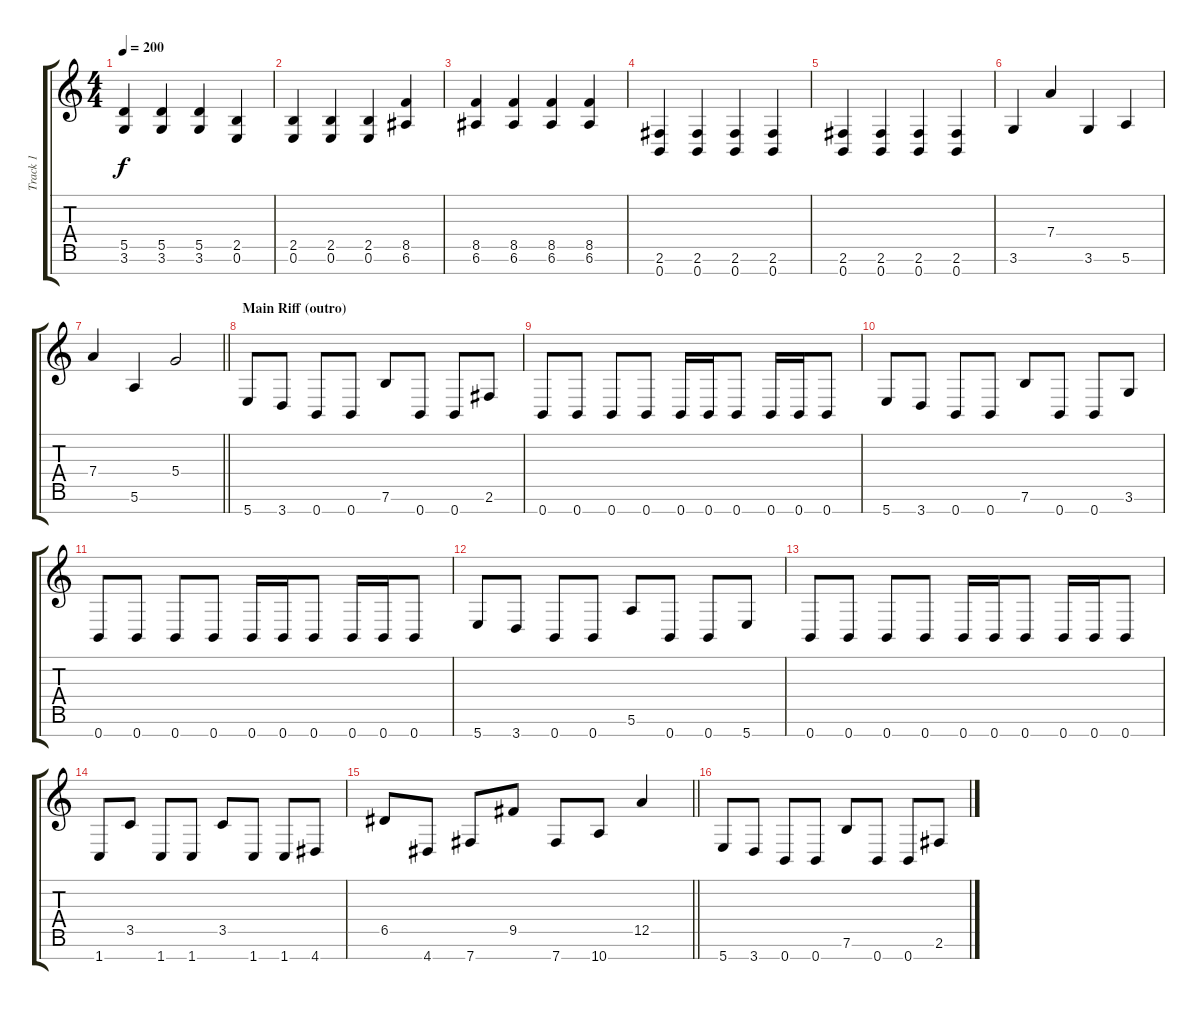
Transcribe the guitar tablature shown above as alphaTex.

\track ("Track 1" "Track 1") {instrument distortionguitar}
\staff {score tabs}
\tuning (E4 B3 G3 D3 A2 E2 B1) {hide}
\ts (4 4)
\tempo 200
\clef g2
\ks c
(5.5 3.6).4{dy f} (5.5 3.6).4 (5.5 3.6).4 (2.5 0.6).4 |
(2.5 0.6).4 (2.5 0.6).4 (2.5 0.6).4 (8.5 6.6).4 |
(8.5 6.6).4 (8.5 6.6).4 (8.5 6.6).4 (8.5 6.6).4 |
(2.6 0.7).4 (2.6 0.7).4 (2.6 0.7).4 (2.6 0.7).4 |
(2.6 0.7).4 (2.6 0.7).4 (2.6 0.7).4 (2.6 0.7).4 |
3.6.4 7.4.4 3.6.4 5.6.4 |
\barLineRight lightlight
7.4.4 5.6.4 5.4.2 |
\section ("" "Main Riff (outro)")
5.7.8 3.7.8 0.7.8 0.7.8 7.6.8 0.7.8 0.7.8 2.6.8 |
0.7.8 0.7.8 0.7.8 0.7.8 0.7.16 0.7.16 0.7.8 0.7.16 0.7.16 0.7.8 |
5.7.8 3.7.8 0.7.8 0.7.8 7.6.8 0.7.8 0.7.8 3.6.8 |
0.7.8 0.7.8 0.7.8 0.7.8 0.7.16 0.7.16 0.7.8 0.7.16 0.7.16 0.7.8 |
5.7.8 3.7.8 0.7.8 0.7.8 5.6.8 0.7.8 0.7.8 5.7.8 |
0.7.8 0.7.8 0.7.8 0.7.8 0.7.16 0.7.16 0.7.8 0.7.16 0.7.16 0.7.8 |
1.7.8 3.5.8 1.7.8 1.7.8 3.5.8 1.7.8 1.7.8 4.7.8 |
\barLineRight lightlight
6.5.8 4.7.8 7.7.8 9.5.8 7.7.8 10.7.8 12.5.4 |
5.7.8 3.7.8 0.7.8 0.7.8 7.6.8 0.7.8 0.7.8 2.6.8
